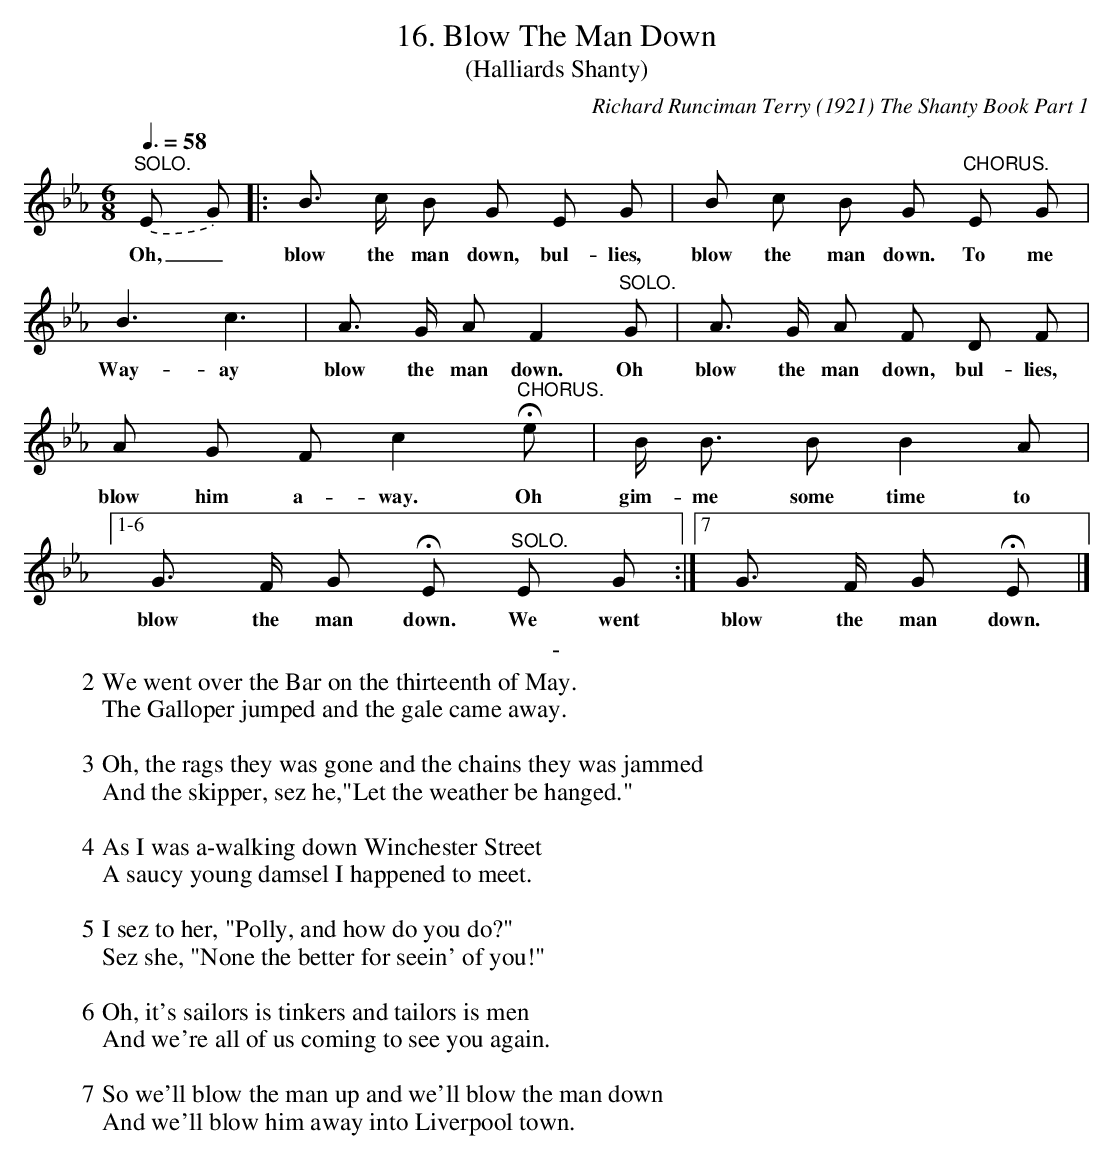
X:1
T:16. Blow The Man Down
T:(Halliards Shanty)
C:Richard Runciman Terry (1921) The Shanty Book Part 1
L:1/8
Q:3/8=58
M:6/8
K:Eb
"^SOLO." .(E G) |: B> c B G E G | B c B G "^CHORUS." E G | B3 c3 |
w: Oh,_| blow the man down, bul- lies, | blow the man down. To me | Way- ay |
A> G A F2 "^SOLO." G | A> G A F D F | A G F c2  "^CHORUS." !fermata! e |
w: blow the man down. Oh | blow the man down, bul- lies, | blow him a- way. Oh |
B< B B B2 A |1-6 G> F G !fermata!E"^SOLO." E G :|7  G> F G !fermata!E |]
w: gim- me some time to | blow the man down. We went | blow the man down. |
T: -
W: 2 We went over the Bar on the thirteenth of May.
W: The Galloper jumped and the gale came away.
W:
W: 3 Oh, the rags they was gone and the chains they was jammed
W: And the skipper, sez he,"Let the weather be hanged."
W:
W: 4 As I was a-walking down Winchester Street
W: A saucy young damsel I happened to meet.
W:
W: 5 I sez to her, "Polly, and how do you do?"
W: Sez she, "None the better for seein' of you!"
W:
W: 6 Oh, it's sailors is tinkers and tailors is men
W: And we're all of us coming to see you again.
W:
W: 7 So we'll blow the man up and we'll blow the man down
W: And we'll blow him away into Liverpool town.
